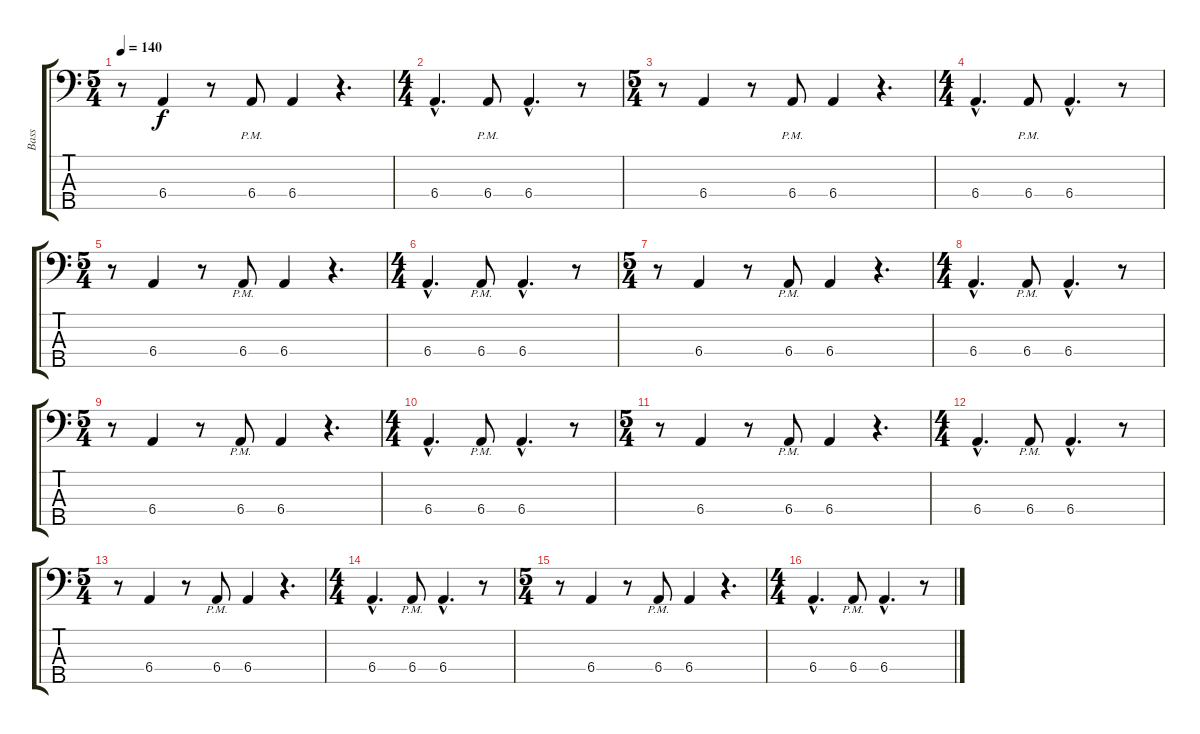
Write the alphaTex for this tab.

\track ("Bass" "Bass") {instrument electricbassfinger}
\staff {score tabs}
\tuning (Gb2 Db2 Ab1 Eb1 Bb0) {hide}
\ts (5 4)
\tempo 140
\clef f4
\ks c
r.8{dy f} 6.4.4 r.8 6.4{pm}.8 6.4.4 r.4{d} |
\ts (4 4)
6.4{hac}.4{d} 6.4{pm}.8 6.4{hac}.4{d} r.8 |
\ts (5 4)
r.8 6.4.4 r.8 6.4{pm}.8 6.4.4 r.4{d} |
\ts (4 4)
6.4{hac}.4{d} 6.4{pm}.8 6.4{hac}.4{d} r.8 |
\ts (5 4)
r.8 6.4.4 r.8 6.4{pm}.8 6.4.4 r.4{d} |
\ts (4 4)
6.4{hac}.4{d} 6.4{pm}.8 6.4{hac}.4{d} r.8 |
\ts (5 4)
r.8 6.4.4 r.8 6.4{pm}.8 6.4.4 r.4{d} |
\ts (4 4)
6.4{hac}.4{d} 6.4{pm}.8 6.4{hac}.4{d} r.8 |
\ts (5 4)
r.8 6.4.4 r.8 6.4{pm}.8 6.4.4 r.4{d} |
\ts (4 4)
6.4{hac}.4{d} 6.4{pm}.8 6.4{hac}.4{d} r.8 |
\ts (5 4)
r.8 6.4.4 r.8 6.4{pm}.8 6.4.4 r.4{d} |
\ts (4 4)
6.4{hac}.4{d} 6.4{pm}.8 6.4{hac}.4{d} r.8 |
\ts (5 4)
r.8 6.4.4 r.8 6.4{pm}.8 6.4.4 r.4{d} |
\ts (4 4)
6.4{hac}.4{d} 6.4{pm}.8 6.4{hac}.4{d} r.8 |
\ts (5 4)
r.8 6.4.4 r.8 6.4{pm}.8 6.4.4 r.4{d} |
\ts (4 4)
6.4{hac}.4{d} 6.4{pm}.8 6.4{hac}.4{d} r.8
